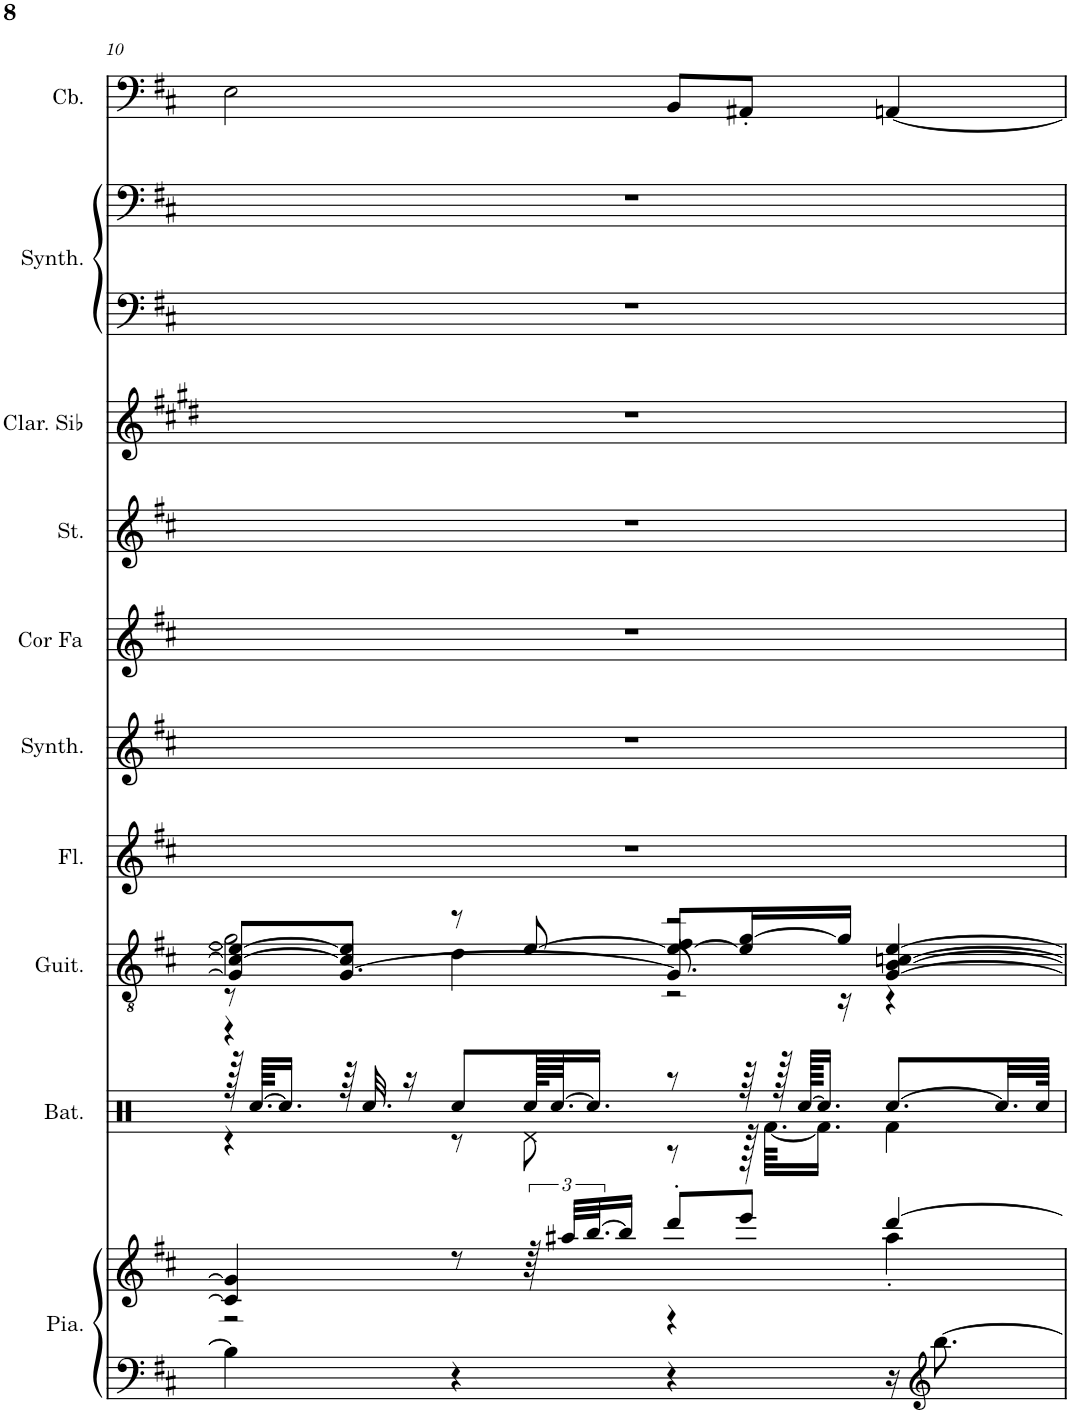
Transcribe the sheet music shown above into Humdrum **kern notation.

**kern	**kern	**kern	**kern	**kern	**kern	**kern	**kern	**kern	**kern	**kern	**kern
*part10	*part10	*part9	*part8	*part7	*part6	*part5	*part4	*part3	*part2	*part2	*part1
*staff12	*staff11	*staff10	*staff9	*staff8	*staff7	*staff6	*staff5	*staff4	*staff3	*staff2	*staff1
*I"Piano	*	*I"Batterie	*I"Guitare acoustique	*I"Flûte	*I"Synthétiseur Pad	*I"Cor en Fa	*I"Cordes	*I"Clarinette en Sib	*I"Synthétiseur d'instruments à cordes	*	*I"Contrebasse
*I'Pia.	*	*I'Bat.	*I'Guit.	*I'Fl.	*I'Synth.	*I'Cor Fa	*	*I'Clar. Sib	*I'Synth.	*	*I'Cb.
!!LO:PB:g=z
*clefF4	*clefG2	*clefX	*clefGv2	*clefG2	*clefG2	*clefG2	*clefG2	*clefG2	*clefF4	*clefF4	*clefF4
*	*	*	*	*	*	*Trd4c7	*	*Trd1c2	*	*	*Trd7c12
*k[f#c#]	*k[f#c#]	*k[]	*k[f#c#]	*k[f#c#]	*k[f#c#]	*k[f#c#]	*k[f#c#]	*k[f#c#g#d#]	*k[f#c#]	*k[f#c#]	*k[f#c#]
*M4/4	*M4/4	*M4/4	*M4/4	*M4/4	*M4/4	*M4/4	*M4/4	*M4/4	*M4/4	*M4/4	*M4/4
=10	=10	=10	=10	=10	=10	=10	=10	=10	=10	=10	=10
*	*^	*^	*^	*	*	*	*	*	*	*	*
*	*	*	*	*	*	*^	*	*	*	*	*	*	*	*
*	*	*	*	*	*	*	*^	*	*	*	*	*	*	*	*
4B\]	4c#/] 4g/]	2r	128r	4r	8G/] 8c#/_ 8e/_L	2g\]	8r	4r	1r	1r	1r	1r	1r	1r	1r	2E\
.	.	.	[64.Rcc/KKLL	.	.	.	.	.	.	.	.	.	.	.	.	.
.	.	.	16.Rcc/JJ]	.	.	.	.	.	.	.	.	.	.	.	.	.
.	.	.	64r	.	8c#/] 8e/]J	.	[4.G/	.	.	.	.	.	.	.	.	.
.	.	.	32.Rcc/	.	.	.	.	.	.	.	.	.	.	.	.	.
.	.	.	16r	.	.	.	.	.	.	.	.	.	.	.	.	.
4r	8r	.	8Rcc/L	8r	8r	.	.	4d\	.	.	.	.	.	.	.	.
.	96r	.	128Rcc/KLLL	8Rd\	[8e/	.	.	.	.	.	.	.	.	.	.	.
.	.	.	[64.Rcc/JJ	.	.	.	.	.	.	.	.	.	.	.	.	.
.	48aa#X/LLL	.	.	.	.	.	.	.	.	.	.	.	.	.	.	.
.	[48.bb/J	.	16.Rcc/JJ]	.	.	.	.	.	.	.	.	.	.	.	.	.
.	16bb/JJ]	.	.	.	.	.	.	.	.	.	.	.	.	.	.	.
4r	8ddd'/L	4r	8r	8r	8e/_ 8f#/L	2r	8.G/]	2r	.	.	.	.	.	.	.	8BB/L
.	8eee/J	.	64r	128r	16e/] [16g/L	.	.	.	.	.	.	.	.	.	.	8AA#X'/J
.	.	.	.	[64.Rf\KKLL	.	.	.	.	.	.	.	.	.	.	.	.
.	.	.	128r	.	.	.	.	.	.	.	.	.	.	.	.	.
.	.	.	[128Rcc/KKKLL	.	.	.	.	.	.	.	.	.	.	.	.	.
.	.	.	16.Rcc/JJ]	16.Rf\JJ]	.	.	.	.	.	.	.	.	.	.	.	.
.	.	.	.	.	16g/JJ]	.	16r	.	.	.	.	.	.	.	.	.
16r	[4ddd/	4aa#'\	[8.Rcc/L	4Rf\	[4G/ [4B/ [4cn/ [4e/	.	4r	.	.	.	.	.	.	.	.	[4AAn/
*clefG2	*	*	*	*	*	*	*	*	*	*	*	*	*	*	*	*
[8.bb\	.	.	.	.	.	.	.	.	.	.	.	.	.	.	.	.
.	.	.	32.Rcc/LL]	.	.	.	.	.	.	.	.	.	.	.	.	.
.	.	.	64Rcc/JJJk	.	.	.	.	.	.	.	.	.	.	.	.	.
*	*v	*v	*	*	*v	*v	*v	*v	*	*	*	*	*	*	*	*
*	*	*v	*v	*	*	*	*	*	*	*	*	*
=	=	=	=	=	=	=	=	=	=	=	=
*-	*-	*-	*-	*-	*-	*-	*-	*-	*-	*-	*-
